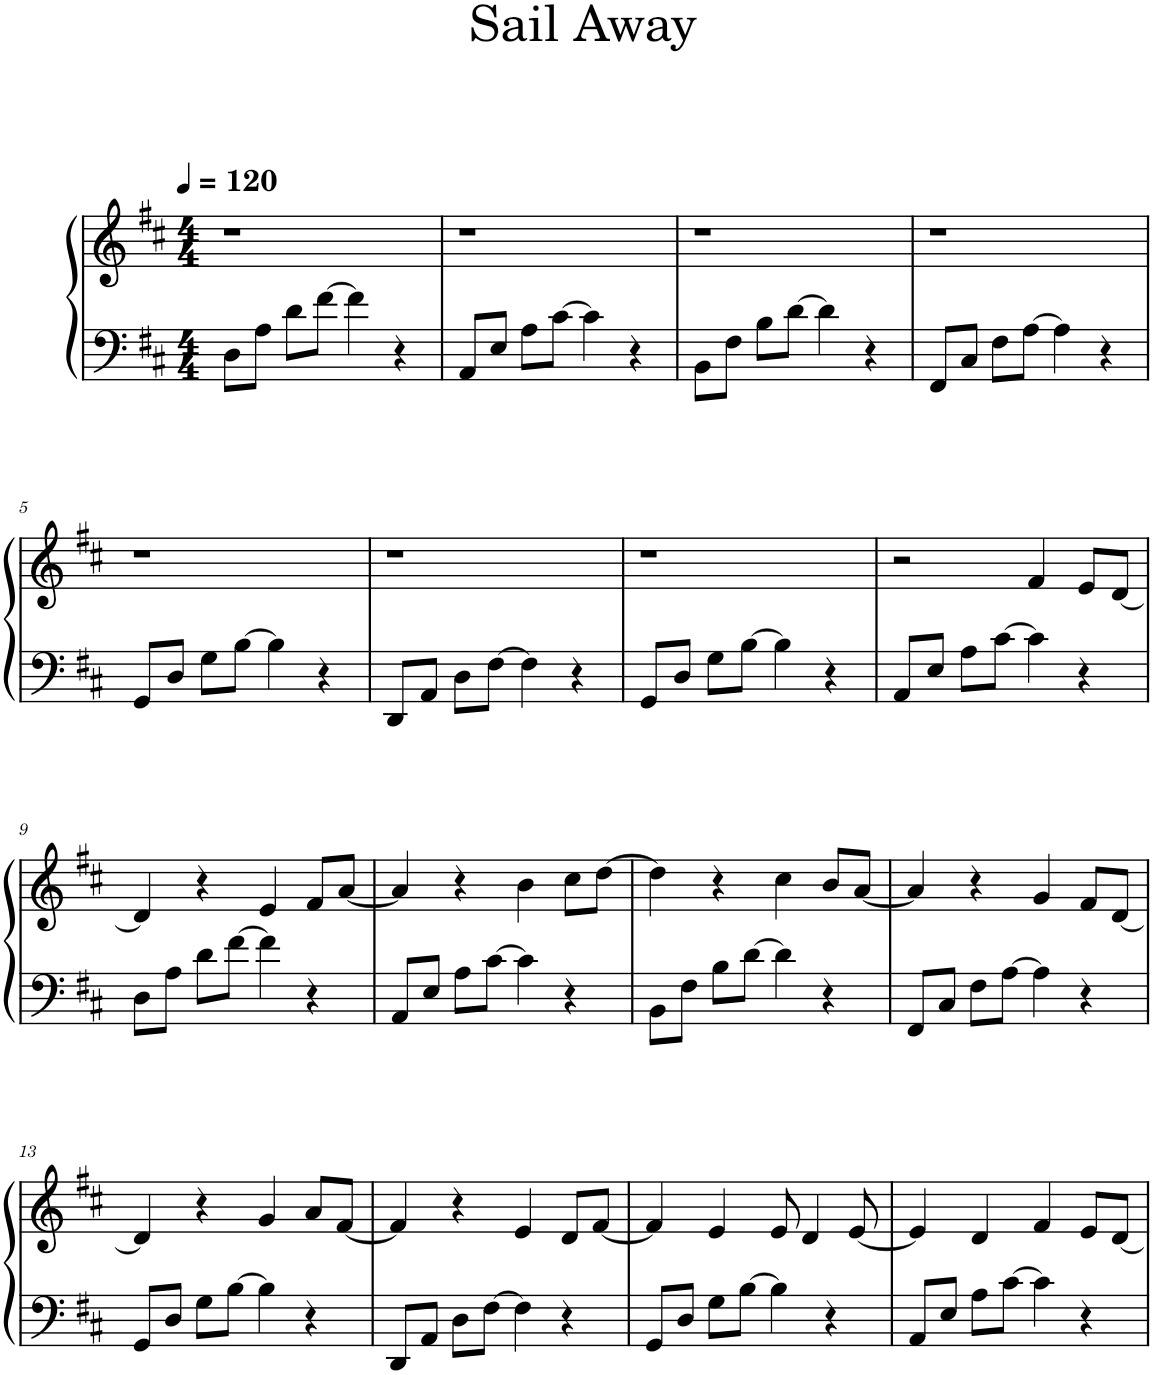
**kern	**kern
*part1	*part1
*staff2	*staff1
*I"Piano	*
*I'Pno.	*
*clefF4	*clefG2
*k[f#c#]	*k[f#c#]
*D:	*D:
*M4/4	*M4/4
*MM120	*MM120
=1	=1
8D\L	1r
8A\J	.
8d\L	.
[8f#\J	.
4f#\]	.
4r	.
=2	=2
8AA/L	1r
8E/J	.
8A\L	.
[8c#\J	.
4c#\]	.
4r	.
=3	=3
8BB\L	1r
8F#\J	.
8B\L	.
[8d\J	.
4d\]	.
4r	.
=4	=4
8FF#/L	1r
8C#/J	.
8F#\L	.
[8A\J	.
4A\]	.
4r	.
!!LO:LB:g=z
=5	=5
8GG/L	1r
8D/J	.
8G\L	.
[8B\J	.
4B\]	.
4r	.
=6	=6
8DD/L	1r
8AA/J	.
8D\L	.
[8F#\J	.
4F#\]	.
4r	.
=7	=7
8GG/L	1r
8D/J	.
8G\L	.
[8B\J	.
4B\]	.
4r	.
=8	=8
8AA/L	2r
8E/J	.
8A\L	.
[8c#\J	.
4c#\]	4f#/
4r	8e/L
.	[8d/J
!!LO:LB:g=z
=9	=9
8D\L	4d/]
8A\J	.
8d\L	4r
[8f#\J	.
4f#\]	4e/
4r	8f#/L
.	[8a/J
=10	=10
8AA/L	4a/]
8E/J	.
8A\L	4r
[8c#\J	.
4c#\]	4b\
4r	8cc#\L
.	[8dd\J
=11	=11
8BB\L	4dd\]
8F#\J	.
8B\L	4r
[8d\J	.
4d\]	4cc#\
4r	8b/L
.	[8a/J
=12	=12
8FF#/L	4a/]
8C#/J	.
8F#\L	4r
[8A\J	.
4A\]	4g/
4r	8f#/L
.	[8d/J
!!LO:LB:g=z
=13	=13
8GG/L	4d/]
8D/J	.
8G\L	4r
[8B\J	.
4B\]	4g/
4r	8a/L
.	[8f#/J
=14	=14
8DD/L	4f#/]
8AA/J	.
8D\L	4r
[8F#\J	.
4F#\]	4e/
4r	8d/L
.	[8f#/J
=15	=15
8GG/L	4f#/]
8D/J	.
8G\L	4e/
[8B\J	.
4B\]	8e/
.	4d/
4r	.
.	[8e/
=16	=16
8AA/L	4e/]
8E/J	.
8A\L	4d/
[8c#\J	.
4c#\]	4f#/
4r	8e/L
.	[8d/J
=	=
*-	*-
